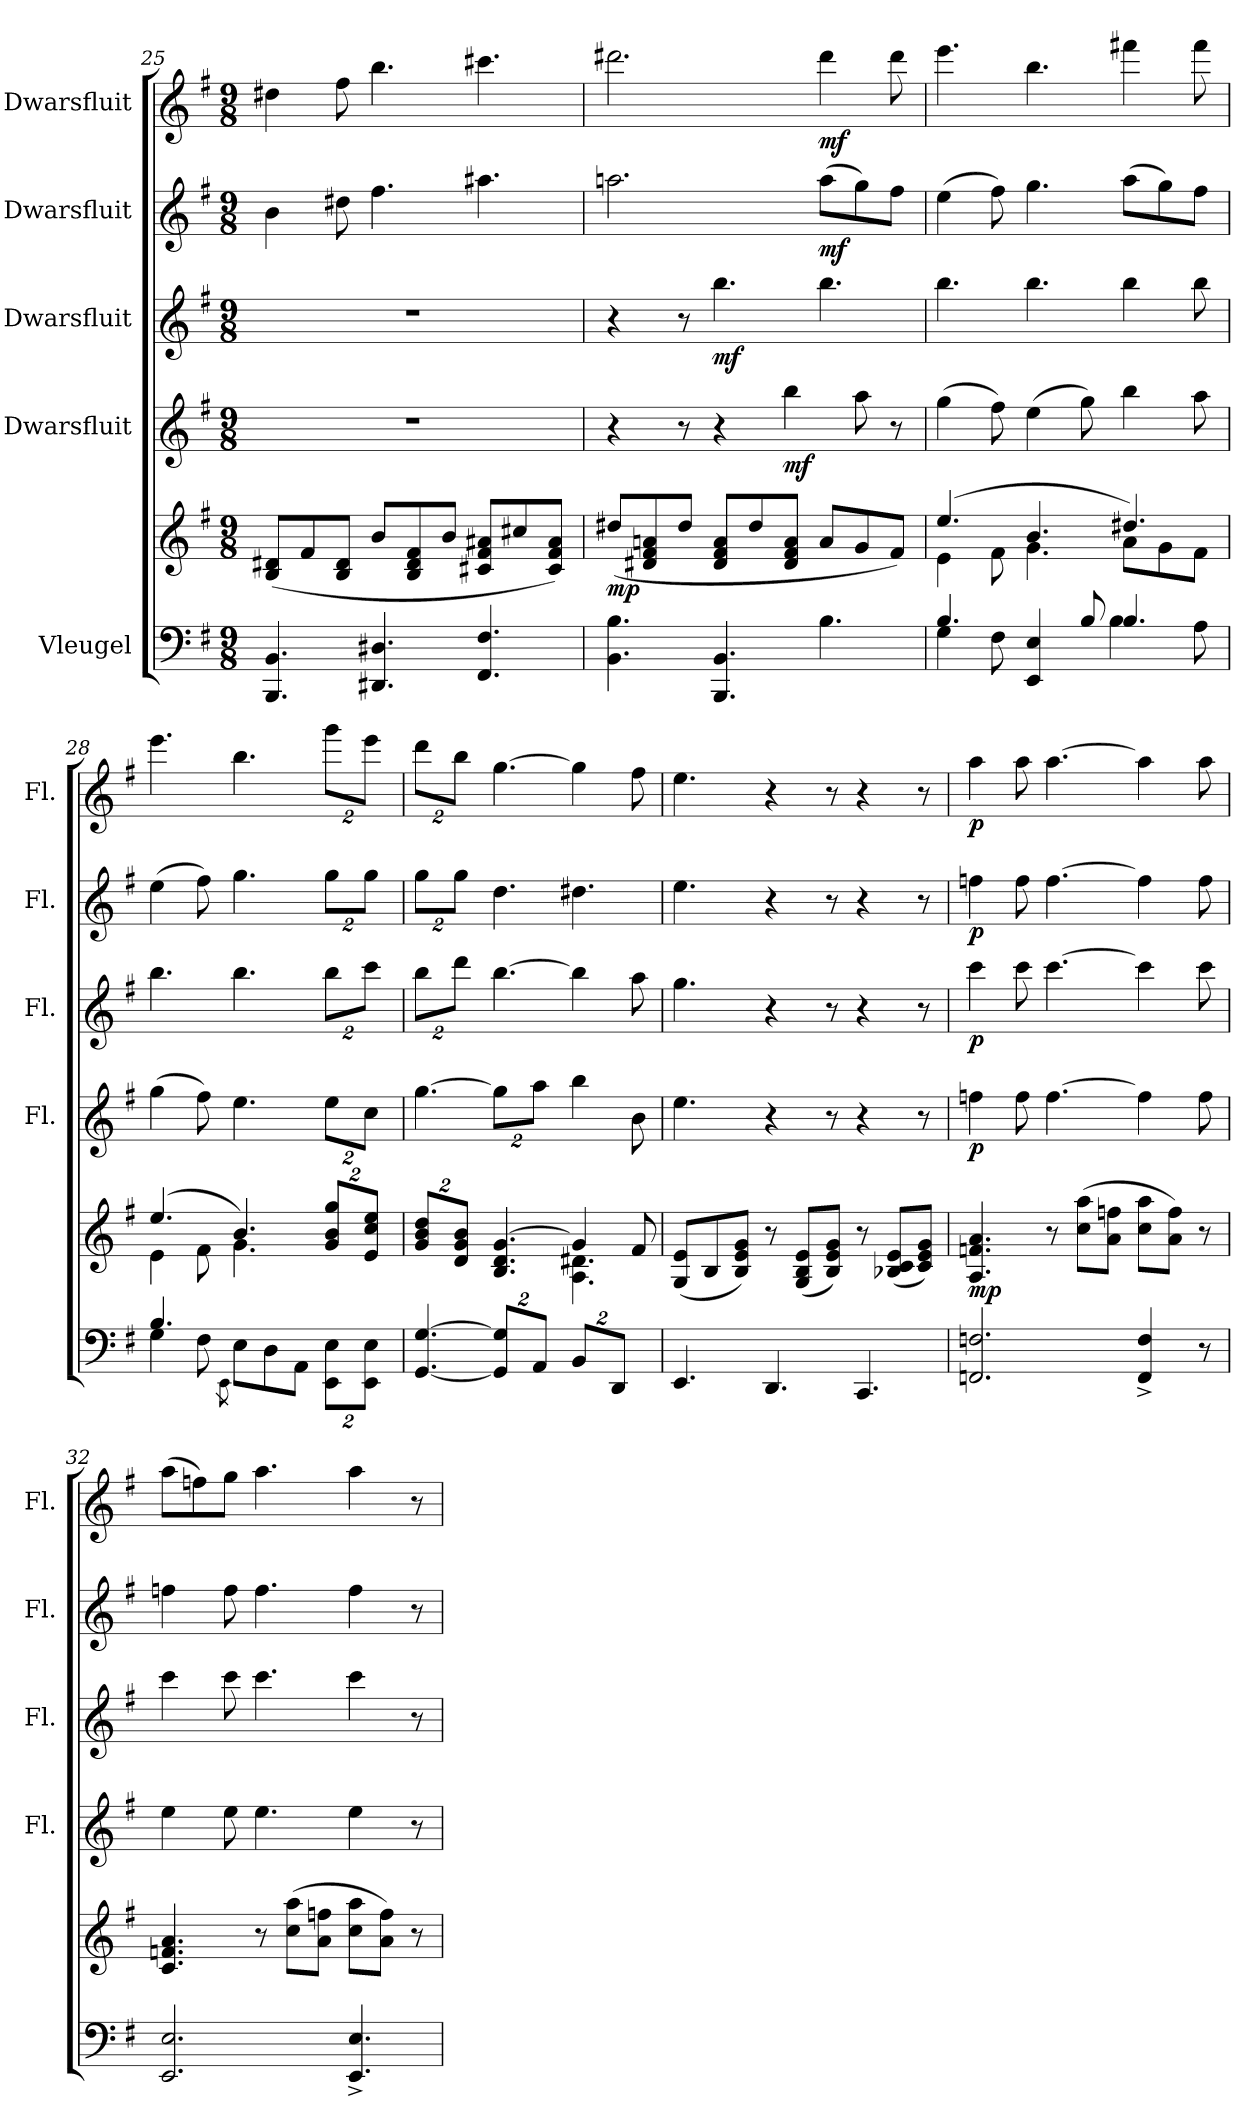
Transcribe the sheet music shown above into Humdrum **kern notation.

**kern	**kern	**dynam	**kern	**dynam	**kern	**dynam	**kern	**dynam	**kern	**dynam
*part5	*part5	*part5	*part4	*part4	*part3	*part3	*part2	*part2	*part1	*part1
*staff6	*staff5	*staff5/6	*staff4	*staff4	*staff3	*staff3	*staff2	*staff2	*staff1	*staff1
*I"Vleugel	*	*	*I"Dwarsfluit	*	*I"Dwarsfluit	*	*I"Dwarsfluit	*	*I"Dwarsfluit	*
*	*	*	*I'Fl.	*	*I'Fl.	*	*I'Fl.	*	*I'Fl.	*
*clefF4	*clefG2	*	*clefG2	*	*clefG2	*	*clefG2	*	*clefG2	*
*k[f#]	*k[f#]	*	*k[f#]	*	*k[f#]	*	*k[f#]	*	*k[f#]	*
*M9/8	*M9/8	*	*M9/8	*	*M9/8	*	*M9/8	*	*M9/8	*
=25	=25	=25	=25	=25	=25	=25	=25	=25	=25	=25
4.BBB/ 4.BB/	(8B/ 8d#X/L	.	8%9r	.	8%9r	.	4b\	.	4dd#X\	.
.	8f#/	.	.	.	.	.	.	.	.	.
.	8B/ 8d#/J	.	.	.	.	.	8dd#X\	.	8ff#\	.
4.DD#X/ 4.D#X/	8b/L	.	.	.	.	.	4.ff#\	.	4.bb\	.
.	8B/ 8d#/ 8f#/	.	.	.	.	.	.	.	.	.
.	8b/J	.	.	.	.	.	.	.	.	.
4.FF#/ 4.F#/	8c#X/ 8f#/ 8a#X/L	.	.	.	.	.	4.aa#X\	.	4.ccc#X\	.
.	8cc#X/	.	.	.	.	.	.	.	.	.
.	8c#/ 8f#/ 8a#/J)	.	.	.	.	.	.	.	.	.
=26	=26	=26	=26	=26	=26	=26	=26	=26	=26	=26
!	!	!LO:DY:b	!	!	!	!	!	!	!	!
4.BB\ 4.B\	(>8dd#X/L	mp	4r	.	4r	.	2.aan\	.	2.ddd#X\	.
.	8d#X/ 8f#/ 8an/	.	.	.	.	.	.	.	.	.
.	8dd#/J	.	8r	.	8r	.	.	.	.	.
!	!	!	!	!	!	!LO:DY:b	!	!	!	!
4.BBB/ 4.BB/	8d#/ 8f#/ 8a/L	.	4r	.	4.bb\	mf	.	.	.	.
.	8dd#/	.	.	.	.	.	.	.	.	.
!	!	!	!	!LO:DY:b	!	!	!	!	!	!
.	8d#/ 8f#/ 8a/J	.	4bb\	mf	.	.	.	.	.	.
!	!	!	!	!	!	!	!	!LO:DY:b	!	!LO:DY:b
4.B\	8a/L	.	.	.	4.bb\	.	(8aa\L	mf	4ddd#\	mf
.	8g/	.	8aa\	.	.	.	8gg\)	.	.	.
.	8f#/J)	.	8r	.	.	.	8ff#\J	.	8ddd#\	.
!!LO:LB:g=z
=27	=27	=27	=27	=27	=27	=27	=27	=27	=27	=27
*^	*^	*	*	*	*	*	*	*	*	*
4.B/	4G\	(4.ee/	4e\	.	(4gg\	.	4.bb\	.	(4ee\	.	4.eee\	.
.	8F#\	.	8f#\	.	8ff#\)	.	.	.	8ff#\)	.	.	.
4EE/ 4E/	4.ryy	4.b/	4.g\	.	(4ee\	.	4.bb\	.	4.gg\	.	4.bb\	.
8B/	.	.	.	.	8gg\)	.	.	.	.	.	.	.
4.B/	4B\	4.dd#X/)	8a\L	.	4bb\	.	4bb\	.	(8aa\L	.	4fff#X\	.
.	.	.	8g\	.	.	.	.	.	8gg\)	.	.	.
.	8A\	.	8f#\J	.	8aa\	.	8bb\	.	8ff#\J	.	8fff#\	.
=28	=28	=28	=28	=28	=28	=28	=28	=28	=28	=28	=28	=28
4.B/	4G\	(4.ee/	4e\	.	(4gg\	.	4.bb\	.	(4ee\	.	4.eee\	.
.	8F#\	.	8f#\	.	8ff#\)	.	.	.	8ff#\)	.	.	.
.	8qEE\	.	.	.	.	.	.	.	.	.	.	.
4ryy	8E\L	4.b/)	4.g\	.	4.ee\	.	4.bb\	.	4.gg\	.	4.bb\	.
.	8D\	.	.	.	.	.	.	.	.	.	.	.
2ryy	8AA\J	.	.	.	.	.	.	.	.	.	.	.
*	*Xbrackettup	*Xbrackettup	*	*	*Xbrackettup	*	*Xbrackettup	*	*Xbrackettup	*	*Xbrackettup	*
.	16%3EE\ 16%3E\L	16%3g/ 16%3b/ 16%3gg/L	4.ryy	.	16%3ee\L	.	16%3bb\L	.	16%3gg\L	.	16%3ggg\L	.
.	16%3EE\ 16%3E\J	16%3e/ 16%3cc/ 16%3ee/J	.	.	16%3cc\J	.	16%3ccc\J	.	16%3gg\J	.	16%3eee\J	.
*v	*v	*	*	*	*	*	*	*	*	*	*	*
=29	=29	=29	=29	=29	=29	=29	=29	=29	=29	=29	=29
[4.GG/ [4.G/	16%3g/ 16%3b/ 16%3dd/L	4.ryy	.	[4.gg\	.	16%3bb\L	.	16%3gg\L	.	16%3ddd\L	.
.	16%3d/ 16%3g/ 16%3b/J	.	.	.	.	16%3ddd\J	.	16%3gg\J	.	16%3bb\J	.
16%3GG/] 16%3G/]L	4.B/ 4.d/ [4.g/	4.ryy	.	16%3gg\L]	.	[4.bb\	.	4.dd\	.	[4.gg\	.
16%3AA/J	.	.	.	16%3aa\J	.	.	.	.	.	.	.
16%3BB/L	4g/]	4.A\ 4.d#X\	.	4bb\	.	4bb\]	.	4.dd#X\	.	4gg\]	.
16%3DD/J	.	.	.	.	.	.	.	.	.	.	.
.	8f#/	.	.	8b\	.	8aa\	.	.	.	8ff#\	.
*	*v	*v	*	*	*	*	*	*	*	*	*
=30	=30	=30	=30	=30	=30	=30	=30	=30	=30	=30
*	*	*	*	*	*	*	*	*	*MM75	*
4.EE/	(8G/ 8e/L	.	4.ee\	.	4.gg\	.	4.ee\	.	4.ee\	.
.	8B/	.	.	.	.	.	.	.	.	.
.	8B/ 8e/ 8g/J)	.	.	.	.	.	.	.	.	.
4.DD/	8r	.	4r	.	4r	.	4r	.	4r	.
.	(8G/ 8B/ 8e/L	.	.	.	.	.	.	.	.	.
.	8B/ 8e/ 8g/J)	.	8r	.	8r	.	8r	.	8r	.
4.CC/	8r	.	4r	.	4r	.	4r	.	4r	.
.	(8B-X/ 8c/ 8e/L	.	.	.	.	.	.	.	.	.
.	8c/ 8e/ 8g/J)	.	8r	.	8r	.	8r	.	8r	.
!!LO:PB:g=z
=31	=31	=31	=31	=31	=31	=31	=31	=31	=31	=31
*	*	*	*	*	*	*	*	*	*MM95	*
!	!	!LO:DY:b	!	!LO:DY:b	!	!LO:DY:b	!	!LO:DY:b	!	!LO:DY:b
2.FFn/ 2.Fn/	4.A/ 4.fn/ 4.a/	mp	4ffn\	p	4ccc\	p	4ffn\	p	4aa\	p
.	.	.	8ff\	.	8ccc\	.	8ff\	.	8aa\	.
.	8r	.	[4.ff\	.	[4.ccc\	.	[4.ff\	.	[4.aa\	.
.	(8cc\ 8aa\L	.	.	.	.	.	.	.	.	.
.	8a\ 8ffn\J	.	.	.	.	.	.	.	.	.
4FF/^ 4F/^	8cc\ 8aa\L	.	4ff\]	.	4ccc\]	.	4ff\]	.	4aa\]	.
.	8a\ 8ff\J)	.	.	.	.	.	.	.	.	.
8r	8r	.	8ff\	.	8ccc\	.	8ff\	.	8aa\	.
=32	=32	=32	=32	=32	=32	=32	=32	=32	=32	=32
2.EE/ 2.E/	4.c/ 4.fn/ 4.a/	.	4ee\	.	4ccc\	.	4ffn\	.	(8aa\L	.
.	.	.	.	.	.	.	.	.	8ffn\)	.
.	.	.	8ee\	.	8ccc\	.	8ff\	.	8gg\J	.
.	8r	.	4.ee\	.	4.ccc\	.	4.ff\	.	4.aa\	.
.	(8cc\ 8aa\L	.	.	.	.	.	.	.	.	.
.	8a\ 8ffn\J	.	.	.	.	.	.	.	.	.
4.EE/^ 4.E/^	8cc\ 8aa\L	.	4ee\	.	4ccc\	.	4ff\	.	4aa\	.
.	8a\ 8ff\J)	.	.	.	.	.	.	.	.	.
.	8r	.	8r	.	8r	.	8r	.	8r	.
=	=	=	=	=	=	=	=	=	=	=
*-	*-	*-	*-	*-	*-	*-	*-	*-	*-	*-
